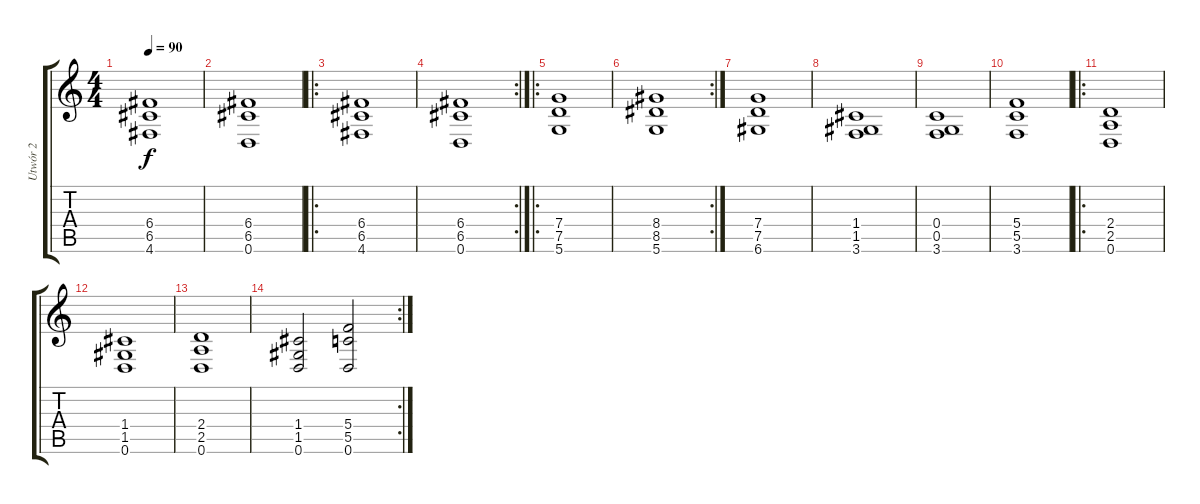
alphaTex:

\track ("Utwór 2" "Utwór 2") {instrument overdrivenguitar}
\staff {score tabs}
\tuning (D4 A3 F3 C3 G2 D2) {hide}
\ts (4 4)
\tempo 90
\clef g2
\ks c
(6.4 6.5 4.6).1{dy f} |
(6.4 6.5 0.6).1 |
\ro
(6.4 6.5 4.6).1 |
\rc 2
(6.4 6.5 0.6).1 |
\ro
(7.4 7.5 5.6).1 |
\rc 2
(8.4 8.5 5.6).1 |
(7.4 7.5 6.6).1 |
(1.4 1.5 3.6).1 |
(0.4 0.5 3.6).1 |
(5.4 5.5 3.6).1 |
\ro
(2.4 2.5 0.6).1 |
(1.4 1.5 0.6).1 |
(2.4 2.5 0.6).1 |
\rc 2
(1.4 1.5 0.6).2 (5.4 5.5 0.6).2
